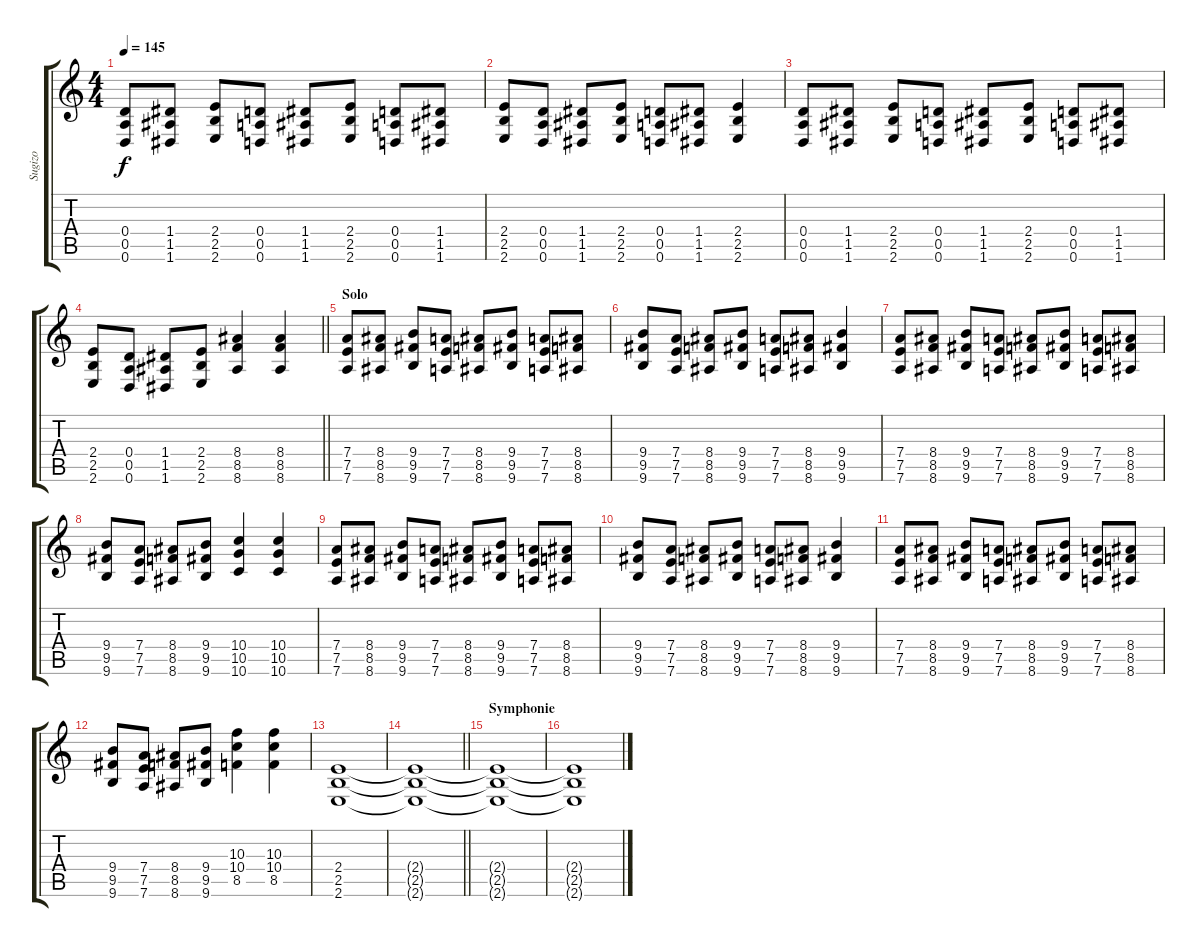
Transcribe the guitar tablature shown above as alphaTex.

\track ("Sugizo" "Sugizo") {instrument overdrivenguitar}
\staff {score tabs}
\tuning (E4 B3 G3 D3 A2 D2) {hide}
\ts (4 4)
\tempo 145
\clef g2
\ks c
(0.4 0.5 0.6).8{dy f} (1.4 1.5 1.6).8 (2.4 2.5 2.6).8 (0.4 0.5 0.6).8 (1.4 1.5 1.6).8 (2.4 2.5 2.6).8 (0.4 0.5 0.6).8 (1.4 1.5 1.6).8 |
(2.4 2.5 2.6).8 (0.4 0.5 0.6).8 (1.4 1.5 1.6).8 (2.4 2.5 2.6).8 (0.4 0.5 0.6).8 (1.4 1.5 1.6).8 (2.4 2.5 2.6).4 |
(0.4 0.5 0.6).8 (1.4 1.5 1.6).8 (2.4 2.5 2.6).8 (0.4 0.5 0.6).8 (1.4 1.5 1.6).8 (2.4 2.5 2.6).8 (0.4 0.5 0.6).8 (1.4 1.5 1.6).8 |
\barLineRight lightlight
(2.4 2.5 2.6).8 (0.4 0.5 0.6).8 (1.4 1.5 1.6).8 (2.4 2.5 2.6).8 (8.4 8.5 8.6).4 (8.4 8.5 8.6).4 |
\section ("" "Solo")
(7.4 7.5 7.6).8 (8.4 8.5 8.6).8 (9.4 9.5 9.6).8 (7.4 7.5 7.6).8 (8.4 8.5 8.6).8 (9.4 9.5 9.6).8 (7.4 7.5 7.6).8 (8.4 8.5 8.6).8 |
(9.4 9.5 9.6).8 (7.4 7.5 7.6).8 (8.4 8.5 8.6).8 (9.4 9.5 9.6).8 (7.4 7.5 7.6).8 (8.4 8.5 8.6).8 (9.4 9.5 9.6).4 |
(7.4 7.5 7.6).8 (8.4 8.5 8.6).8 (9.4 9.5 9.6).8 (7.4 7.5 7.6).8 (8.4 8.5 8.6).8 (9.4 9.5 9.6).8 (7.4 7.5 7.6).8 (8.4 8.5 8.6).8 |
(9.4 9.5 9.6).8 (7.4 7.5 7.6).8 (8.4 8.5 8.6).8 (9.4 9.5 9.6).8 (10.4 10.5 10.6).4 (10.4 10.5 10.6).4 |
(7.4 7.5 7.6).8 (8.4 8.5 8.6).8 (9.4 9.5 9.6).8 (7.4 7.5 7.6).8 (8.4 8.5 8.6).8 (9.4 9.5 9.6).8 (7.4 7.5 7.6).8 (8.4 8.5 8.6).8 |
(9.4 9.5 9.6).8 (7.4 7.5 7.6).8 (8.4 8.5 8.6).8 (9.4 9.5 9.6).8 (7.4 7.5 7.6).8 (8.4 8.5 8.6).8 (9.4 9.5 9.6).4 |
(7.4 7.5 7.6).8 (8.4 8.5 8.6).8 (9.4 9.5 9.6).8 (7.4 7.5 7.6).8 (8.4 8.5 8.6).8 (9.4 9.5 9.6).8 (7.4 7.5 7.6).8 (8.4 8.5 8.6).8 |
(9.4 9.5 9.6).8 (7.4 7.5 7.6).8 (8.4 8.5 8.6).8 (9.4 9.5 9.6).8 (10.3 10.4 8.5).4 (10.3 10.4 8.5).4 |
(2.4 2.5 2.6).1 |
\barLineRight lightlight
(2.4{t} 2.5{t} 2.6{t}).1 |
\section ("" "Symphonie")
(2.4{t} 2.5{t} 2.6{t}).1 |
(2.4{t} 2.5{t} 2.6{t}).1
